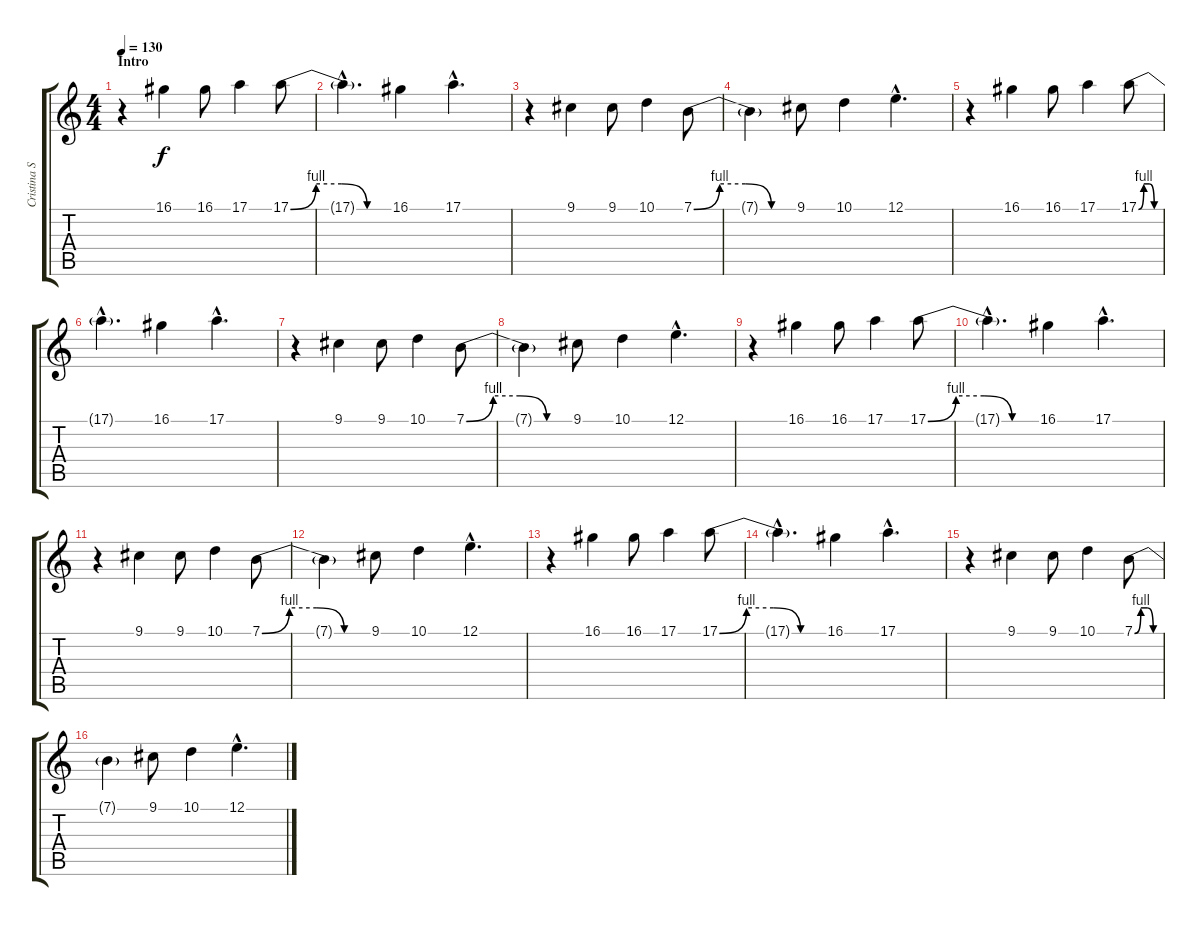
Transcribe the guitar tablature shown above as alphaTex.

\track ("Cristina Scabbia (Female Vocals)" "Cristina S") {instrument synthstrings1}
\staff {score tabs}
\tuning (E4 B3 G3 D3 A2 E2) {hide}
\ts (4 4)
\section ("" "Intro")
\tempo 130
\clef g2
\ks c
r.4{dy f instrument synthstrings1} 16.1.4 16.1.8 17.1.4 17.1{be (custom 0 0 15 4 30 4 45 0 60 0)}.8 |
17.1{hac t}.4{d} 16.1.4 17.1{hac}.4{d} |
r.4 9.1.4 9.1.8 10.1.4 7.1{be (custom 0 0 15 4 30 4 45 0 60 0)}.8 |
7.1{t}.4 9.1.8 10.1.4 12.1{hac}.4{d} |
r.4 16.1.4 16.1.8 17.1.4 17.1{be (custom 0 0 15 4 30 4 45 0 60 0)}.8 |
17.1{hac t}.4{d} 16.1.4 17.1{hac}.4{d} |
r.4 9.1.4 9.1.8 10.1.4 7.1{be (custom 0 0 15 4 30 4 45 0 60 0)}.8 |
7.1{t}.4 9.1.8 10.1.4 12.1{hac}.4{d} |
r.4 16.1.4 16.1.8 17.1.4 17.1{be (custom 0 0 15 4 30 4 45 0 60 0)}.8 |
17.1{hac t}.4{d} 16.1.4 17.1{hac}.4{d} |
r.4 9.1.4 9.1.8 10.1.4 7.1{be (custom 0 0 15 4 30 4 45 0 60 0)}.8 |
7.1{t}.4 9.1.8 10.1.4 12.1{hac}.4{d} |
r.4 16.1.4 16.1.8 17.1.4 17.1{be (custom 0 0 15 4 30 4 45 0 60 0)}.8 |
17.1{hac t}.4{d} 16.1.4 17.1{hac}.4{d} |
r.4 9.1.4 9.1.8 10.1.4 7.1{be (custom 0 0 15 4 30 4 45 0 60 0)}.8 |
7.1{t}.4 9.1.8 10.1.4 12.1{hac}.4{d}
